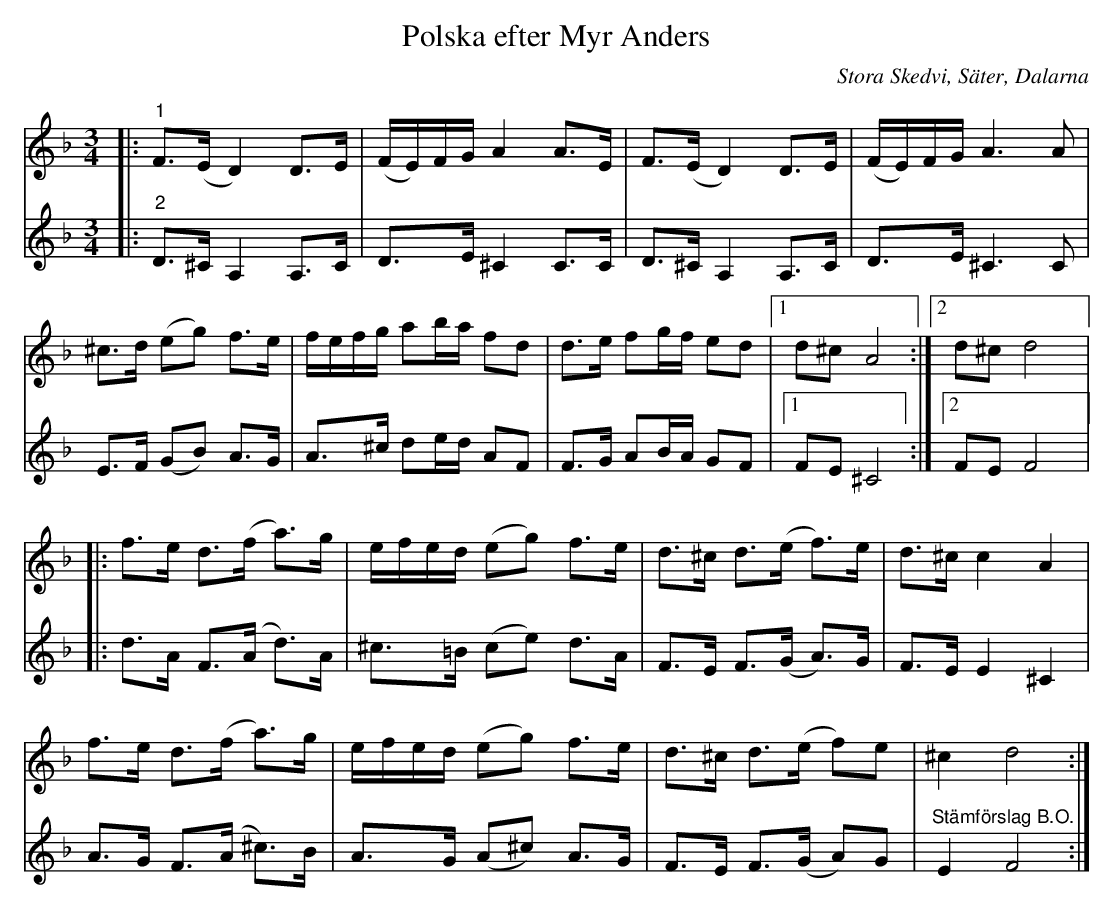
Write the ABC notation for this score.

X:1
T:Polska efter Myr Anders
O:Stora Skedvi, Säter, Dalarna
L:1/8
M:3/4
K:Dm
V:1
|:"^1" F>(E D2) D>E | (F/E/)F/G/ A2 A>E | F>(E D2) D>E | (F/E/)F/G/ A3 A |
^c>d (eg) f>e | f/e/f/g/ ab/a/ fd | d>e fg/f/ ed |1 d^c A4 :|2 d^c d4 |:
f>e d>(f a>)g | e/f/e/d/ (eg) f>e | d>^c d>(e f>)e | d>^c c2 A2 |
f>e d>(f a>)g | e/f/e/d/ (eg) f>e | d>^c d>(e f)e | ^c2 d4 :|
V:2
|:"^2" D>^C A,2 A,>C | D>E ^C2 C>C | D>^C A,2 A,>C | D>E ^C3 C |
E>F (GB) A>G | A>^c de/d/ AF | F>G AB/A/ GF |1 FE ^C4 :|2 FE F4 |:
d>A F>(A d>)A | ^c>=B (ce) d>A | F>E F>(G A>)G | F>E E2 ^C2 |
A>G F>(A ^c>)B | A>G (A^c) A>G | F>E F>(G A)G |"^Stämförslag B.O." E2 F4 :|
